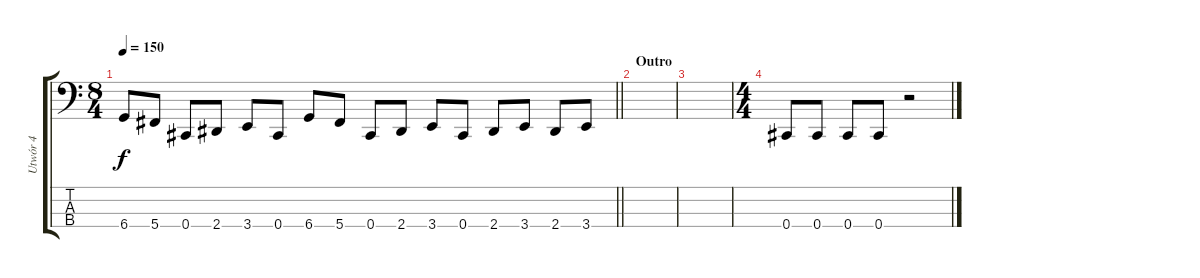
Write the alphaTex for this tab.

\track ("Utwór 4" "Utwór 4") {instrument electricbassfinger}
\staff {score tabs}
\tuning (E2 B1 Gb1 Db1) {hide}
\ts (8 4)
\tempo 150
\clef f4
\barLineRight lightlight
\ks c
6.4.8{dy f} 5.4.8 0.4.8 2.4.8 3.4.8 0.4.8 6.4.8 5.4.8 0.4.8 2.4.8 3.4.8 0.4.8 2.4.8 3.4.8 2.4.8 3.4.8 |
\section ("" "Outro")
|
|
\ts (4 4)
0.4.8 0.4.8 0.4.8 0.4.8 r.2
